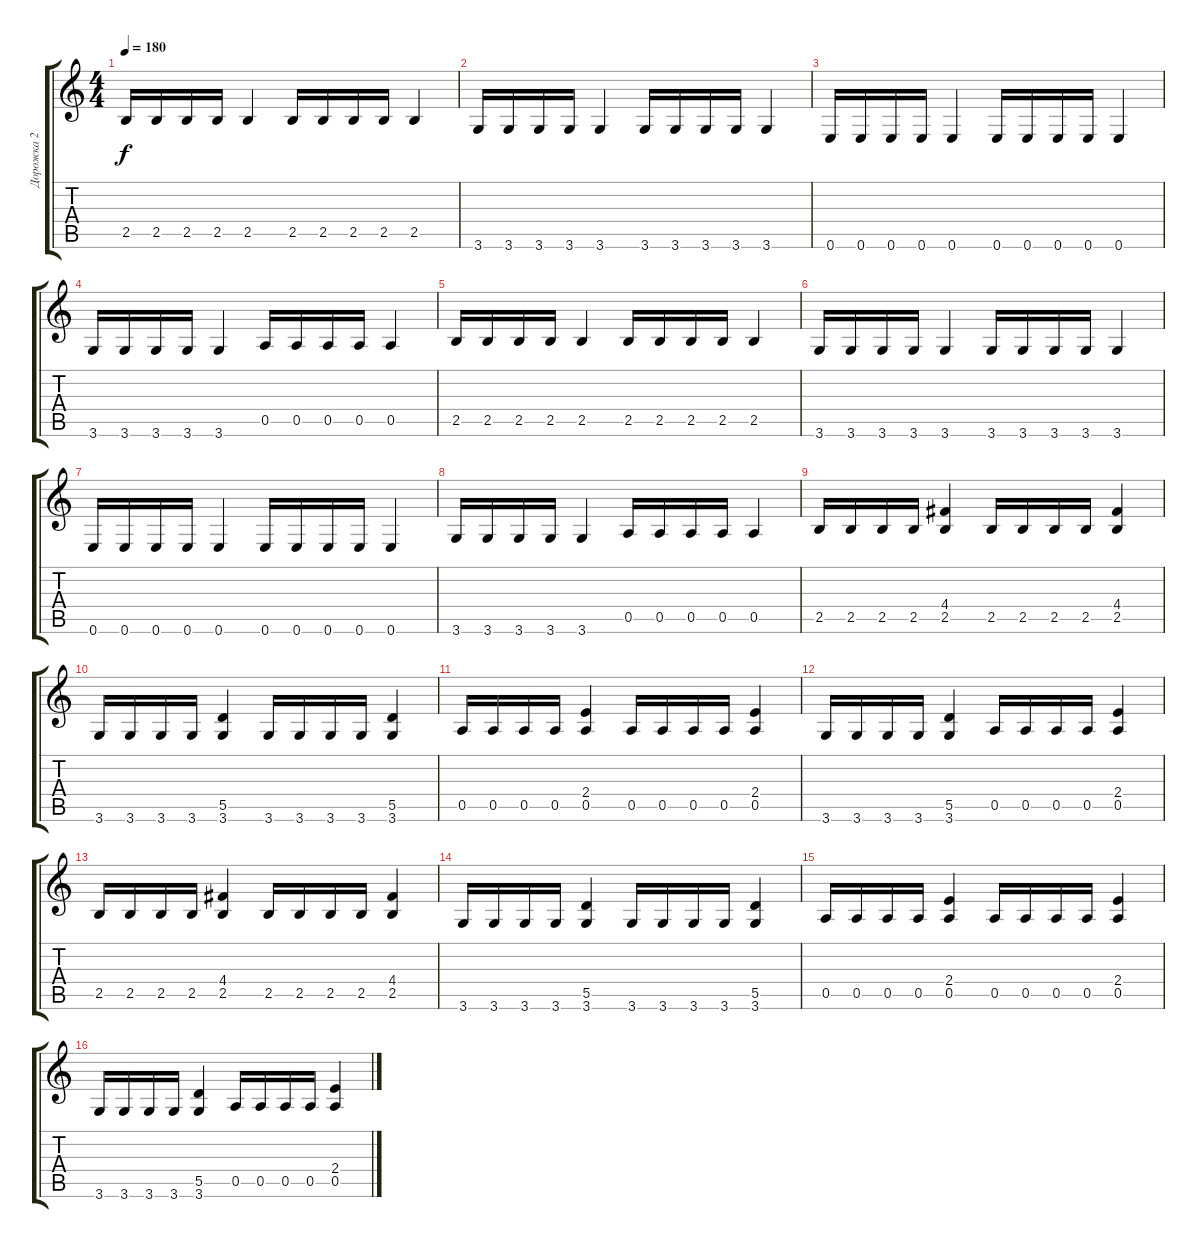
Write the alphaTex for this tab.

\track ("Дорожка 2" "Дорожка 2") {instrument distortionguitar}
\staff {score tabs}
\tuning (E4 B3 G3 D3 A2 E2) {hide}
\ts (4 4)
\tempo 180
\clef g2
\ks c
2.5.16{dy f instrument distortionguitar} 2.5.16 2.5.16 2.5.16 2.5.4 2.5.16 2.5.16 2.5.16 2.5.16 2.5.4 |
3.6.16 3.6.16 3.6.16 3.6.16 3.6.4 3.6.16 3.6.16 3.6.16 3.6.16 3.6.4 |
0.6.16 0.6.16 0.6.16 0.6.16 0.6.4 0.6.16 0.6.16 0.6.16 0.6.16 0.6.4 |
3.6.16 3.6.16 3.6.16 3.6.16 3.6.4 0.5.16 0.5.16 0.5.16 0.5.16 0.5.4 |
2.5.16 2.5.16 2.5.16 2.5.16 2.5.4 2.5.16 2.5.16 2.5.16 2.5.16 2.5.4 |
3.6.16 3.6.16 3.6.16 3.6.16 3.6.4 3.6.16 3.6.16 3.6.16 3.6.16 3.6.4 |
0.6.16 0.6.16 0.6.16 0.6.16 0.6.4 0.6.16 0.6.16 0.6.16 0.6.16 0.6.4 |
3.6.16 3.6.16 3.6.16 3.6.16 3.6.4 0.5.16 0.5.16 0.5.16 0.5.16 0.5.4 |
2.5.16 2.5.16 2.5.16 2.5.16 (4.4 2.5).4 2.5.16 2.5.16 2.5.16 2.5.16 (4.4 2.5).4 |
3.6.16 3.6.16 3.6.16 3.6.16 (5.5 3.6).4 3.6.16 3.6.16 3.6.16 3.6.16 (5.5 3.6).4 |
0.5.16 0.5.16 0.5.16 0.5.16 (2.4 0.5).4 0.5.16 0.5.16 0.5.16 0.5.16 (2.4 0.5).4 |
3.6.16 3.6.16 3.6.16 3.6.16 (5.5 3.6).4 0.5.16 0.5.16 0.5.16 0.5.16 (2.4 0.5).4 |
2.5.16 2.5.16 2.5.16 2.5.16 (4.4 2.5).4 2.5.16 2.5.16 2.5.16 2.5.16 (4.4 2.5).4 |
3.6.16 3.6.16 3.6.16 3.6.16 (5.5 3.6).4 3.6.16 3.6.16 3.6.16 3.6.16 (5.5 3.6).4 |
0.5.16 0.5.16 0.5.16 0.5.16 (2.4 0.5).4 0.5.16 0.5.16 0.5.16 0.5.16 (2.4 0.5).4 |
3.6.16 3.6.16 3.6.16 3.6.16 (5.5 3.6).4 0.5.16 0.5.16 0.5.16 0.5.16 (2.4 0.5).4
